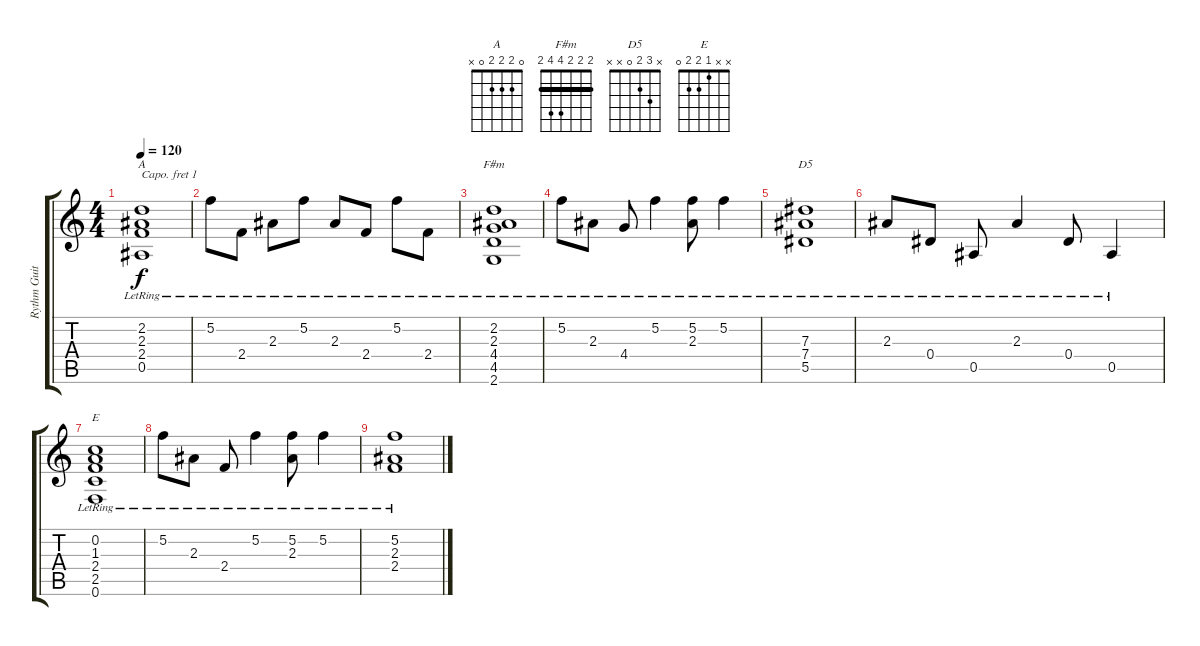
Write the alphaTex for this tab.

\track ("Rythm Guitar" "Rythm Guit") {instrument electricguitarclean}
\staff {score tabs}
\capo 1
\tuning (E4 B3 G3 D3 A2 E2) {hide}
\chord ("A" 0 2 2 2 0 x)
\chord ("F#m" 2 2 2 4 4 2) {barre 2}
\chord ("D5" x 3 2 0 x x)
\chord ("E" x x 1 2 2 0)
\ts (4 4)
\tempo 120
\clef g2
\ks c
(2.2{lr} 2.3{lr} 2.4{lr} 0.5{lr}).1{ch "A" dy f} |
5.2{lr}.8 2.4{lr}.8 2.3{lr}.8 5.2{lr}.8 2.3{lr}.8 2.4{lr}.8 5.2{lr}.8 2.4{lr}.8 |
(2.2{lr} 2.3{lr} 4.4{lr} 4.5{lr} 2.6{lr}).1{ch "F#m"} |
5.2{lr}.8 2.3{lr}.8 4.4{lr}.8 5.2{lr}.4 (5.2{lr} 2.3{lr}).8 5.2{lr}.4 |
(7.3{lr} 7.4{lr} 5.5{lr}).1{ch "D5"} |
2.3{lr}.8 0.4{lr}.8 0.5{lr}.8 2.3{lr}.4 0.4{lr}.8 0.5{lr}.4 |
(0.2{lr} 1.3{lr} 2.4{lr} 2.5{lr} 0.6{lr}).1{ch "E"} |
5.2{lr}.8 2.3{lr}.8 2.4{lr}.8 5.2{lr}.4 (5.2{lr} 2.3{lr}).8 5.2{lr}.4 |
(5.2{lr} 2.3{lr} 2.4{lr}).1
